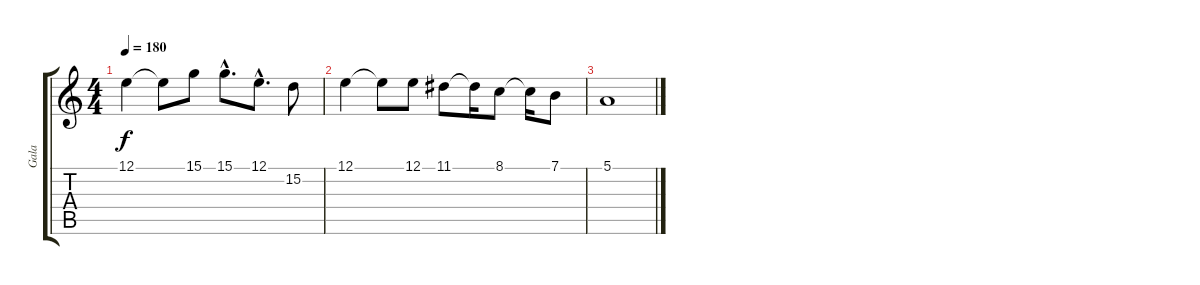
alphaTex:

\track ("Gala" "Gala") {instrument bagpipe}
\staff {score tabs}
\tuning (E4 B3 G3 D3 A2 E2) {hide}
\ts (4 4)
\tempo 180
\clef g2
\ks c
12.1.4{dy f} 12.1{t}.8 15.1.8 15.1{hac}.8{d} 12.1{hac}.8{d} 15.2.8 |
12.1.4 12.1{t}.8 12.1.8 11.1.8 11.1{t}.16 8.1.8 8.1{t}.16 7.1.8 |
5.1.1
